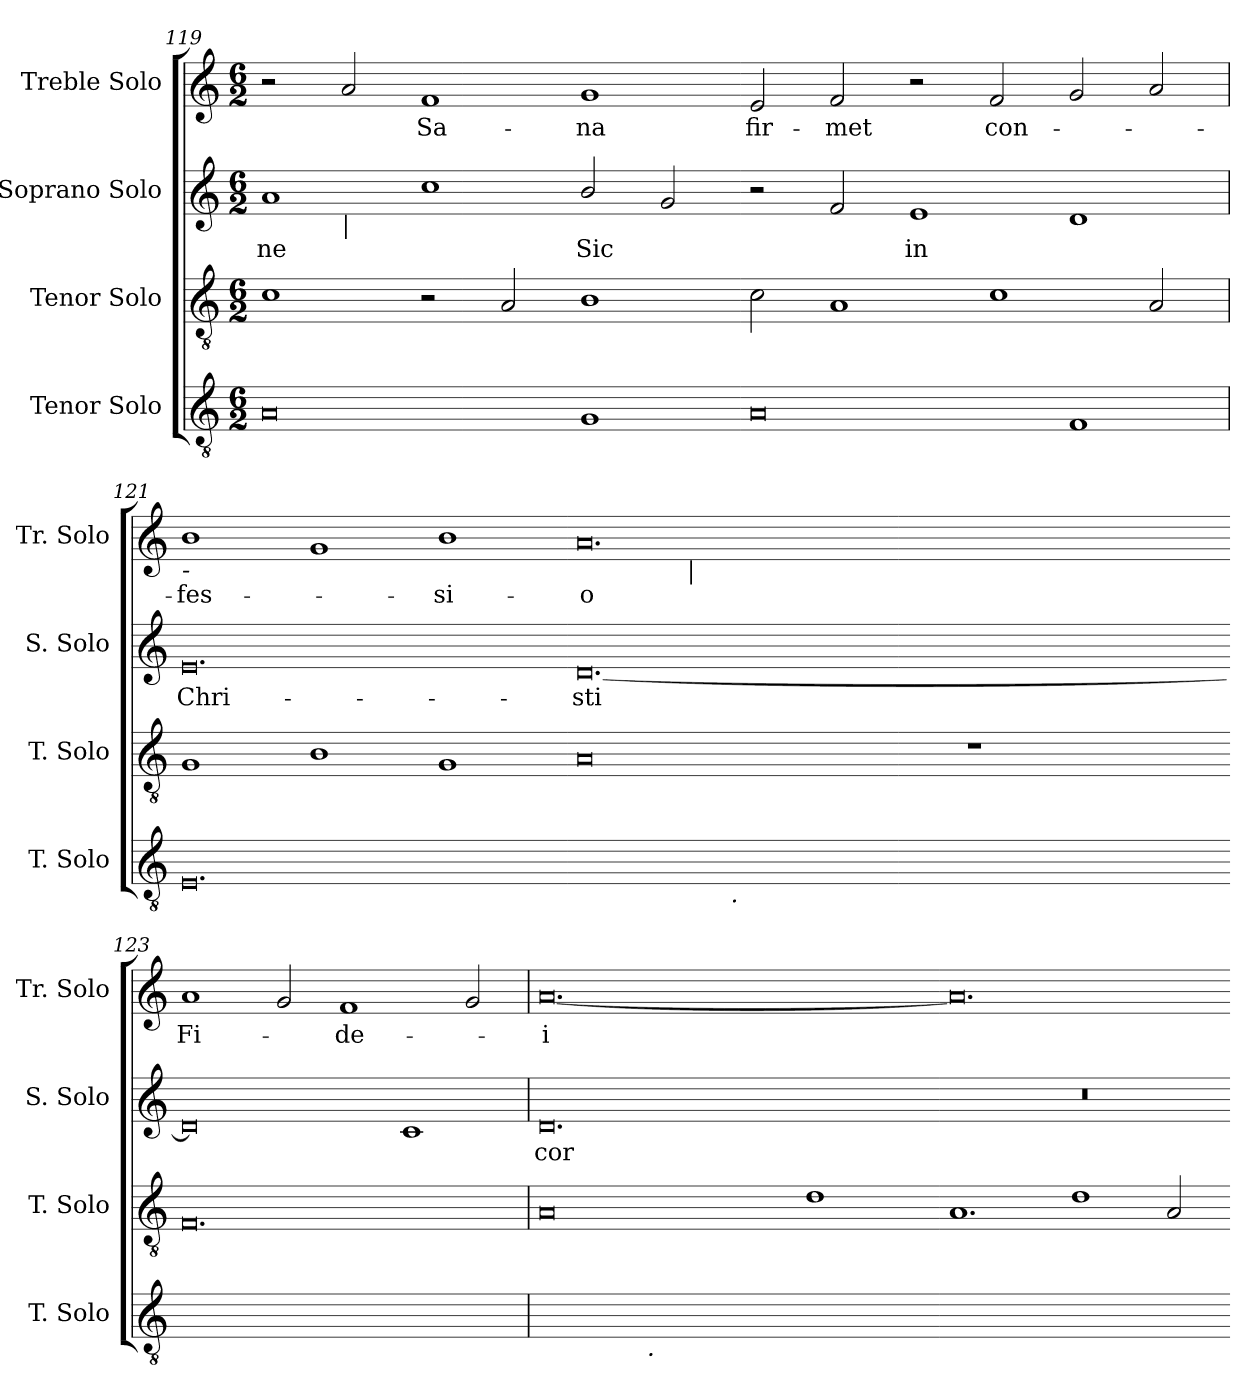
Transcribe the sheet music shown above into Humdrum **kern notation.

**kern	**kern	**kern	**text	**kern	**text
*part4	*part3	*part2	*part2	*part1	*part1
*staff4	*staff3	*staff2	*staff2	*staff1	*staff1
*I"Tenor Solo	*I"Tenor Solo	*I"Soprano Solo	*	*I"Treble Solo	*
*I'T. Solo	*I'T. Solo	*I'S. Solo	*	*I'Tr. Solo	*
*clefGv2	*clefGv2	*clefG2	*	*clefG2	*
*ITrd7c12	*ITrd7c12	*	*	*	*
*k[]	*k[]	*k[]	*	*k[]	*
*C:	*C:	*C:	*	*C:	*
*M6/2	*M6/2	*M6/2	*	*M6/2	*
=119	=119	=119	=119	=119	=119
!	!	!	!LO:LY:b:color=#000000	!	!
*	*	*^	*	*	*
0AAi	1Ci	1ai	2ryy	-ne	2r	.
!	!	!	!LO:TX:b:i:t=|	!	!	!
.	.	.	1ryy	.	2ai/	.
!	!	!	!	!	!	!LO:LY:b:color=#000000
.	2r	1cci	.	.	1fi	Sa-
.	2AAi/	.	1.ryy	.	.	.
!	!	!	!	!LO:LY:b:color=#000000	!	!
!	!	!	!	!	!	!LO:LY:b:color=#000000
1GGi	1BBi	2bi/	.	Sic	1gi	-na
.	.	2gi/	.	.	.	.
*	*	*v	*v	*	*	*
=120-	=120-	=120-	=120-	=120-	=120-
*	*	*^	*	*	*
!	!	!	!	!	!	!LO:LY:b:color=#000000
*	*	*v	*v	*	*	*
0AAi	2Ci\	2r	.	2ei/	fir-
!	!	!	!	!	!LO:LY:b:color=#000000
.	1AAi	2fi/	.	2fi/	-met
!	!	!	!LO:LY:b:color=#000000	!	!
.	.	1ei	in	2r	.
!	!	!	!	!	!LO:LY:b:color=#000000
.	1Ci	.	.	2fi/	con-
1FFi	.	1di	.	2gi/	.
.	2AAi/	.	.	2ai/	.
!!LO:PB:g=z
=121	=121	=121	=121	=121	=121
!	!	!	!LO:LY:b:color=#000000	!	!
!	!	!	!	!LO:TX:b:i:t=-	!
!	!	!	!	!	!LO:LY:b:color=#000000
0.EEi	1GGi	0.ei	Chri-	1bi	-fes-
.	1BBi	.	.	1gi	.
!	!	!	!	!	!LO:LY:b:color=#000000
.	1GGi	.	.	1bi	-si-
=122-	=122-	=122-	=122-	=122-	=122-
!	!	!	!LO:LY:b:color=#000000	!	!
!	!	!	!	!	!LO:LY:b:color=#000000
*^	*	*	*	*^	*
[<0.FFiyy	2ryy	0AAi	[<0.di	-sti	0.ai	4ryy	-o
.	.	.	.	.	.	8ryy	.
.	.	.	.	.	.	32ryy	.
.	.	.	.	.	.	512ryy	.
!	!	!	!	!	!	!LO:TX:b:i:t=|	!
.	.	.	.	.	.	1ryy	.
.	64ryy	.	.	.	.	.	.
.	512ryy	.	.	.	.	.	.
!	!LO:TX:b:i:t=.	!	!	!	!	!	!
.	1ryy	.	.	.	.	.	.
.	.	.	.	.	.	1ryy	.
.	1ryy	.	.	.	.	.	.
.	.	1r	.	.	.	.	.
.	.	.	.	.	.	2ryy	.
.	4ryy	.	.	.	.	.	.
.	8ryy	.	.	.	.	.	.
.	16ryy	.	.	.	.	.	.
.	.	.	.	.	.	16ryy	.
.	32ryy	.	.	.	.	.	.
.	.	.	.	.	.	64...ryy	.
.	128..ryy	.	.	.	.	.	.
*v	*v	*	*	*	*v	*v	*
=123-	=123-	=123-	=123-	=123-	=123-
*^	*	*	*	*^	*
!	!	!	!	!	!	!	!LO:LY:b:color=#000000
*v	*v	*	*	*	*v	*v	*
0.FFiyy]	0.FFi	0di]	.	1ai	Fi-
.	.	.	.	2gi/	.
!	!	!	!	!	!LO:LY:b:color=#000000
.	.	.	.	1fi	-de-
.	.	1ci	.	.	.
.	.	.	.	2gi/	.
=124	=124	=124	=124	=124	=124
!	!	!	!LO:LY:b:color=#000000	!	!
!	!	!	!	!	!LO:LY:b:color=#000000
*^	*	*	*	*	*
[<0.DDiyy	4ryy	0AAi	0.di	cor-	[<0.ai	-i
.	8ryy	.	.	.	.	.
.	16ryy	.	.	.	.	.
.	32ryy	.	.	.	.	.
.	64ryy	.	.	.	.	.
.	512.ryy	.	.	.	.	.
!	!LO:TX:b:i:t=.	!	!	!	!	!
.	1ryy	.	.	.	.	.
.	1ryy	.	.	.	.	.
.	.	1Di	.	.	.	.
.	2ryy	.	.	.	.	.
.	128ryy	.	.	.	.	.
.	256ryy	.	.	.	.	.
.	1024ryy	.	.	.	.	.
=125-	=125-	=125-	=125-	=125-	=125-	=125-
!	!	!	!LO:N:vis=1	!	!	!
*v	*v	*	*	*	*	*
0.DDiyy]	1.AAi	0.r	.	0.ai]	.
.	1Di	.	.	.	.
.	2AAi/	.	.	.	.
=-	=-	=-	=-	=-	=-
*-	*-	*-	*-	*-	*-
